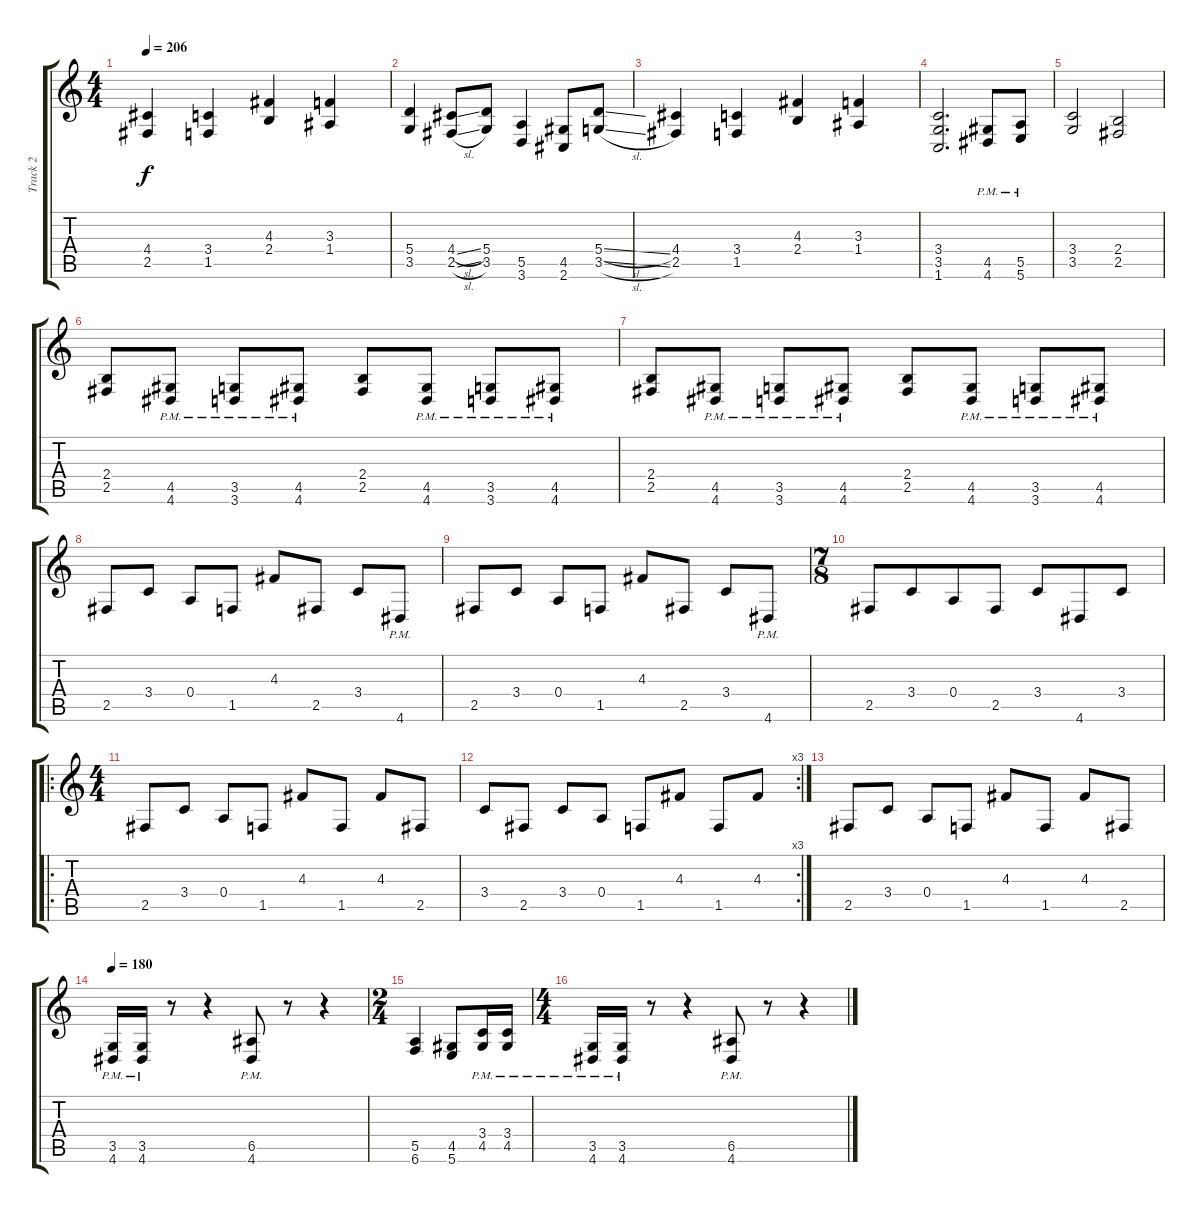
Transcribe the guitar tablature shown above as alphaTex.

\track ("Track 2" "Track 2") {instrument distortionguitar}
\staff {score tabs}
\tuning (B3 Gb3 D3 A2 E2 B1) {hide}
\ts (4 4)
\tempo 206
\clef g2
\ks c
(4.4 2.5).4{dy f} (3.4 1.5).4 (4.3 2.4).4 (3.3 1.4).4 |
(5.4 3.5).4 (4.4{sl} 2.5{sl}).8 (5.4 3.5).8 (5.5 3.6).4 (4.5 2.6).8 (5.4{sl} 3.5{sl}).8 |
(4.4 2.5).4 (3.4 1.5).4 (4.3 2.4).4 (3.3 1.4).4 |
(3.4 3.5 1.6).2{d} (4.5{pm} 4.6{pm}).8 (5.5{pm} 5.6{pm}).8 |
(3.4 3.5).2 (2.4 2.5).2 |
(2.4 2.5).8 (4.5{pm} 4.6{pm}).8 (3.5{pm} 3.6{pm}).8 (4.5{pm} 4.6{pm}).8 (2.4 2.5).8 (4.5{pm} 4.6{pm}).8 (3.5{pm} 3.6{pm}).8 (4.5{pm} 4.6{pm}).8 |
(2.4 2.5).8 (4.5{pm} 4.6{pm}).8 (3.5{pm} 3.6{pm}).8 (4.5{pm} 4.6{pm}).8 (2.4 2.5).8 (4.5{pm} 4.6{pm}).8 (3.5{pm} 3.6{pm}).8 (4.5{pm} 4.6{pm}).8 |
2.5.8 3.4.8 0.4.8 1.5.8 4.3.8 2.5.8 3.4.8 4.6{pm}.8 |
2.5.8 3.4.8 0.4.8 1.5.8 4.3.8 2.5.8 3.4.8 4.6{pm}.8 |
\ts (7 8)
2.5.8 3.4.8 0.4.8 2.5.8 3.4.8 4.6.8 3.4.8 |
\ro
\ts (4 4)
2.5.8 3.4.8 0.4.8 1.5.8 4.3.8 1.5.8 4.3.8 2.5.8 |
\rc 3
3.4.8 2.5.8 3.4.8 0.4.8 1.5.8 4.3.8 1.5.8 4.3.8 |
2.5.8 3.4.8 0.4.8 1.5.8 4.3.8 1.5.8 4.3.8 2.5.8 |
\tempo 180
(3.5{pm} 4.6{pm}).16 (3.5{pm} 4.6{pm}).16 r.8 r.4 (6.5{pm} 4.6{pm}).8 r.8 r.4 |
\ts (2 4)
(5.5 6.6).4 (4.5 5.6).8 (3.4 4.5{pm}).16 (3.4 4.5{pm}).16 |
\ts (4 4)
(3.5{pm} 4.6{pm}).16 (3.5{pm} 4.6{pm}).16 r.8 r.4 (6.5{pm} 4.6{pm}).8 r.8 r.4
